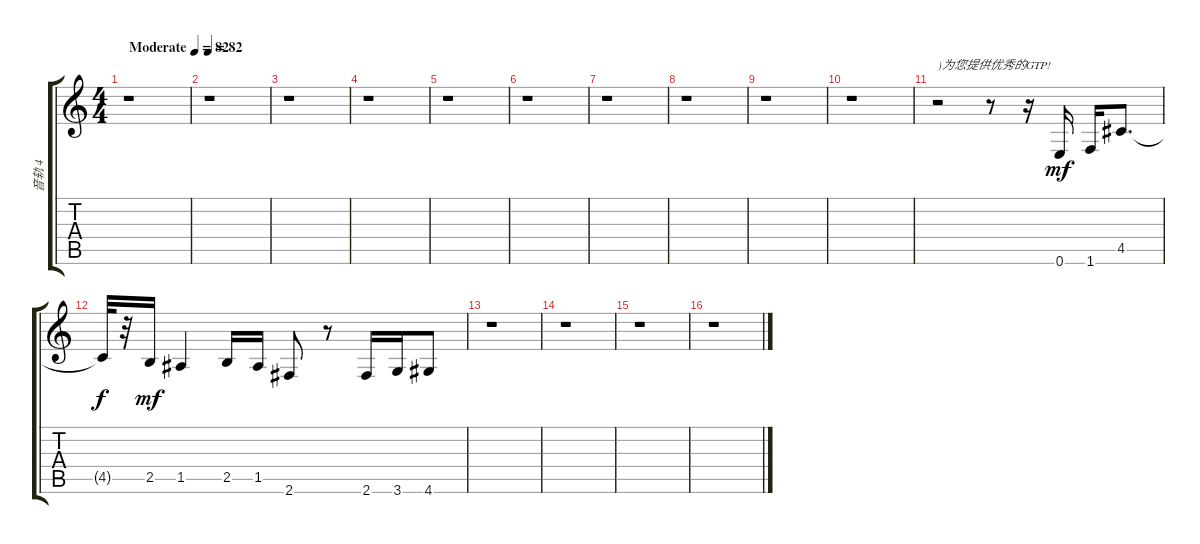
\track ("音轨 4" "音轨 4") {instrument synthbass2}
\staff {score tabs}
\tuning (E4 B3 G3 D3 A2 E2) {hide}
\ts (4 4)
\tempo (82 "Moderate")
\clef g2
\ks c
r.1{dy mf instrument synthbass2} |
\tempo 82
r.1 |
r.1 |
r.1 |
r.1 |
r.1 |
r.1 |
r.1 |
r.1 |
r.1 |
r.2{txt ")为您提供优秀的GTP!"} r.8 r.16 0.6.16 1.6.16 4.5.8{d} |
4.5{t}.32{dy f} r.32 2.5.16{dy mf} 1.5.4 2.5.16 1.5.16 2.6.8 r.8 2.6.16 3.6.16 4.6.8 |
r.1 |
r.1 |
r.1 |
r.1
